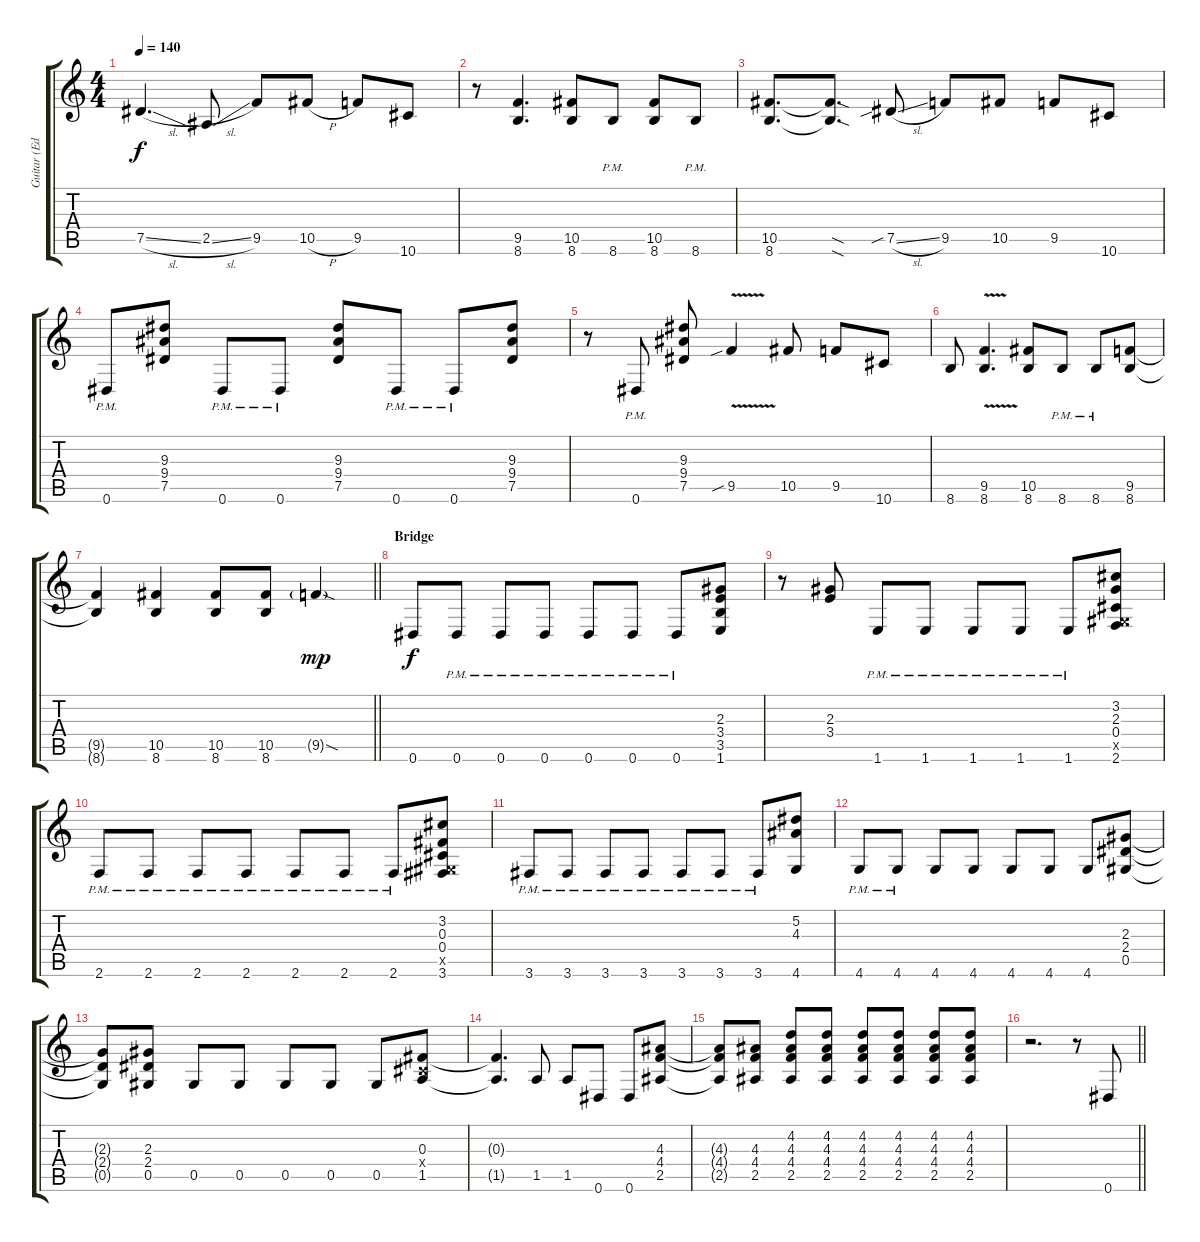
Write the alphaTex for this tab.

\track ("Guitar (Eddie Van Halen)" "Guitar (Ed") {instrument distortionguitar}
\staff {score tabs}
\tuning (Eb4 Bb3 Gb3 Db3 Ab2 Eb2) {hide}
\ts (4 4)
\tempo 140
\clef g2
\ks c
7.5{sl t}.4{d dy f} 2.5{sl}.8 9.5.8 10.5{h}.8 9.5.8 10.6.8 |
r.8 (9.5 8.6).4{d} (10.5 8.6).8 8.6{pm}.8 (10.5 8.6).8 8.6{pm}.8 |
(10.5 8.6).8{d} (10.5{sod t} 8.6{sod t}).8{d} 7.5{sib sl}.8 9.5.8 10.5.8 9.5.8 10.6.8 |
0.6{pm}.8 (9.3 9.4 7.5).8 0.6{pm}.8 0.6{pm}.8 (9.3 9.4 7.5).8 0.6{pm}.8 0.6{pm}.8 (9.3 9.4 7.5).8 |
r.8 0.6{pm}.8 (9.3 9.4 7.5).8 9.5{v sib}.4 10.5.8 9.5.8 10.6.8 |
8.6.8 (9.5{v} 8.6{v}).4{d} (10.5 8.6).8 8.6{pm}.8 8.6{pm}.8 (9.5 8.6).8 |
\barLineRight lightlight
(9.5{t} 8.6{t}).4 (10.5 8.6).4 (10.5 8.6).8 (10.5 8.6).8 9.5{sod g}.4{dy mp} |
\section ("" "Bridge")
0.6.8{dy f volume 11} 0.6{pm}.8 0.6{pm}.8 0.6{pm}.8 0.6{pm}.8 0.6{pm}.8 0.6{pm}.8 (2.3 3.4 3.5 1.6).8 |
r.8 (2.3 3.4).8 1.6{pm}.8 1.6{pm}.8 1.6{pm}.8 1.6{pm}.8 1.6{pm}.8 (3.2 2.3 0.4 0.5{x} 2.6).8 |
2.6{pm}.8 2.6{pm}.8 2.6{pm}.8 2.6{pm}.8 2.6{pm}.8 2.6{pm}.8 2.6{pm}.8 (3.2 0.3 0.4 0.5{x} 3.6).8 |
3.6{pm}.8 3.6{pm}.8 3.6{pm}.8 3.6{pm}.8 3.6{pm}.8 3.6{pm}.8 3.6{pm}.8 (5.2 4.3 4.6).8 |
4.6{pm}.8 4.6{pm}.8 4.6.8 4.6.8 4.6.8 4.6.8 4.6.8 (2.3 2.4 0.5).8 |
(2.3{t} 2.4{t} 0.5{t}).8 (2.3 2.4 0.5).8 0.5.8 0.5.8 0.5.8 0.5.8 0.5.8 (0.3 0.4{x} 1.5).8 |
(0.3{t} 1.5{t}).4{d} 1.5.8 1.5.8 0.6.8 0.6.8 (4.3 4.4 2.5).8 |
(4.3{t} 4.4{t} 2.5{t}).8 (4.3 4.4 2.5).8 (4.2 4.3 4.4 2.5).8 (4.2 4.3 4.4 2.5).8 (4.2 4.3 4.4 2.5).8 (4.2 4.3 4.4 2.5).8 (4.2 4.3 4.4 2.5).8 (4.2 4.3 4.4 2.5).8 |
\barLineRight lightlight
r.2{d} r.8 0.6.8
